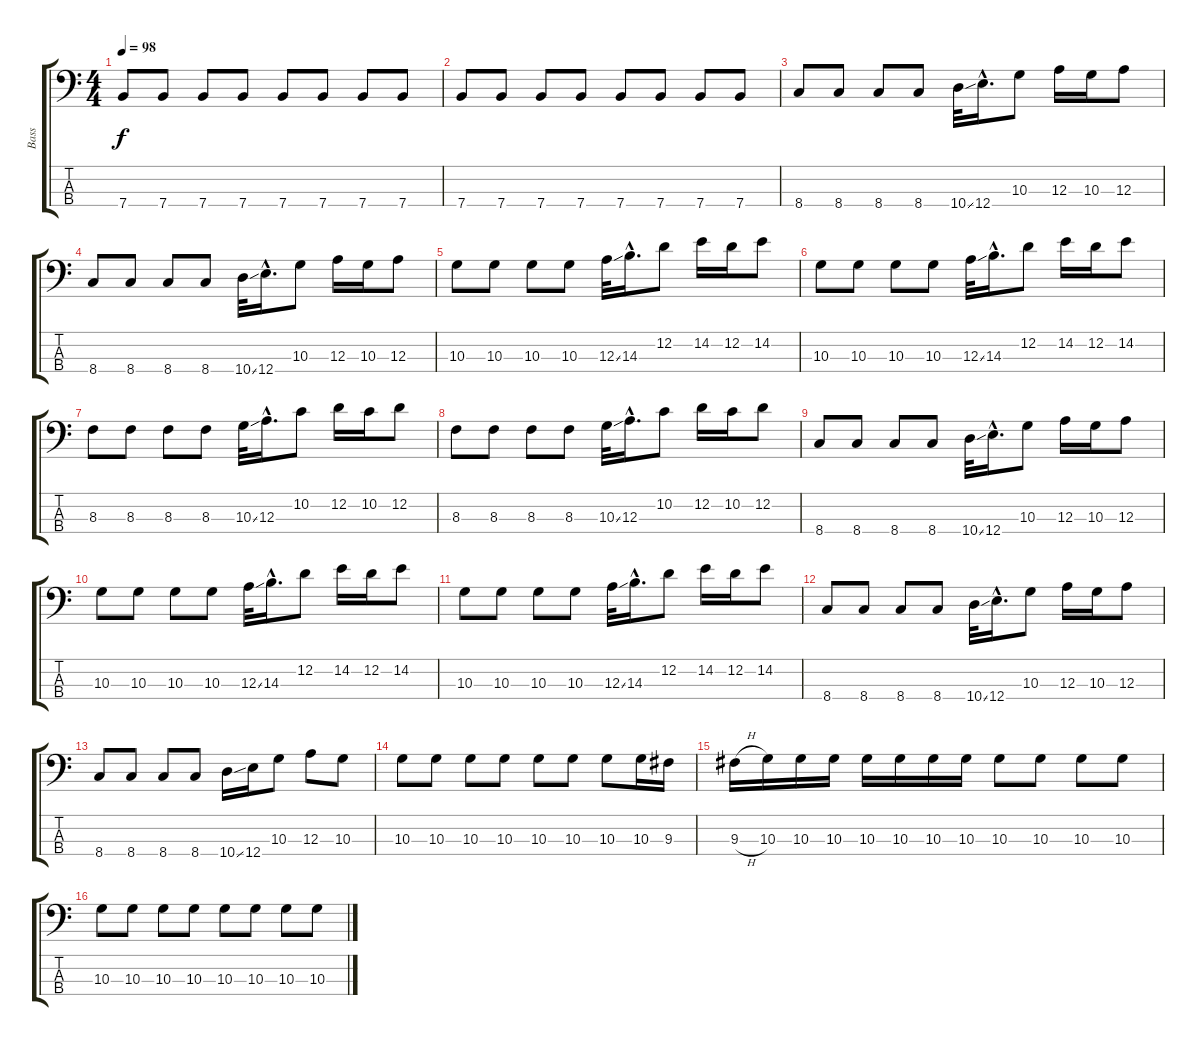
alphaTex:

\track ("Bass" "Bass") {instrument electricbassfinger}
\staff {score tabs}
\tuning (G2 D2 A1 E1) {hide}
\ts (4 4)
\tempo 98
\clef f4
\ks c
7.4.8{dy f} 7.4.8 7.4.8 7.4.8 7.4.8 7.4.8 7.4.8 7.4.8 |
7.4.8 7.4.8 7.4.8 7.4.8 7.4.8 7.4.8 7.4.8 7.4.8 |
8.4.8 8.4.8 8.4.8 8.4.8 10.4{ss}.32 12.4{hac}.16{d} 10.3.8 12.3.16 10.3.16 12.3.8 |
8.4.8 8.4.8 8.4.8 8.4.8 10.4{ss}.32 12.4{hac}.16{d} 10.3.8 12.3.16 10.3.16 12.3.8 |
10.3.8 10.3.8 10.3.8 10.3.8 12.3{ss}.32 14.3{hac}.16{d} 12.2.8 14.2.16 12.2.16 14.2.8 |
10.3.8 10.3.8 10.3.8 10.3.8 12.3{ss}.32 14.3{hac}.16{d} 12.2.8 14.2.16 12.2.16 14.2.8 |
8.3.8 8.3.8 8.3.8 8.3.8 10.3{ss}.32 12.3{hac}.16{d} 10.2.8 12.2.16 10.2.16 12.2.8 |
8.3.8 8.3.8 8.3.8 8.3.8 10.3{ss}.32 12.3{hac}.16{d} 10.2.8 12.2.16 10.2.16 12.2.8 |
8.4.8 8.4.8 8.4.8 8.4.8 10.4{ss}.32 12.4{hac}.16{d} 10.3.8 12.3.16 10.3.16 12.3.8 |
10.3.8 10.3.8 10.3.8 10.3.8 12.3{ss}.32 14.3{hac}.16{d} 12.2.8 14.2.16 12.2.16 14.2.8 |
10.3.8 10.3.8 10.3.8 10.3.8 12.3{ss}.32 14.3{hac}.16{d} 12.2.8 14.2.16 12.2.16 14.2.8 |
8.4.8 8.4.8 8.4.8 8.4.8 10.4{ss}.32 12.4{hac}.16{d} 10.3.8 12.3.16 10.3.16 12.3.8 |
8.4.8 8.4.8 8.4.8 8.4.8 10.4{ss}.16 12.4.16 10.3.8 12.3.8 10.3.8 |
10.3.8 10.3.8 10.3.8 10.3.8 10.3.8 10.3.8 10.3.8 10.3.16 9.3.16 |
9.3{h}.16 10.3.16 10.3.16 10.3.16 10.3.16 10.3.16 10.3.16 10.3.16 10.3.8 10.3.8 10.3.8 10.3.8 |
10.3.8 10.3.8 10.3.8 10.3.8 10.3.8 10.3.8 10.3.8 10.3.8
